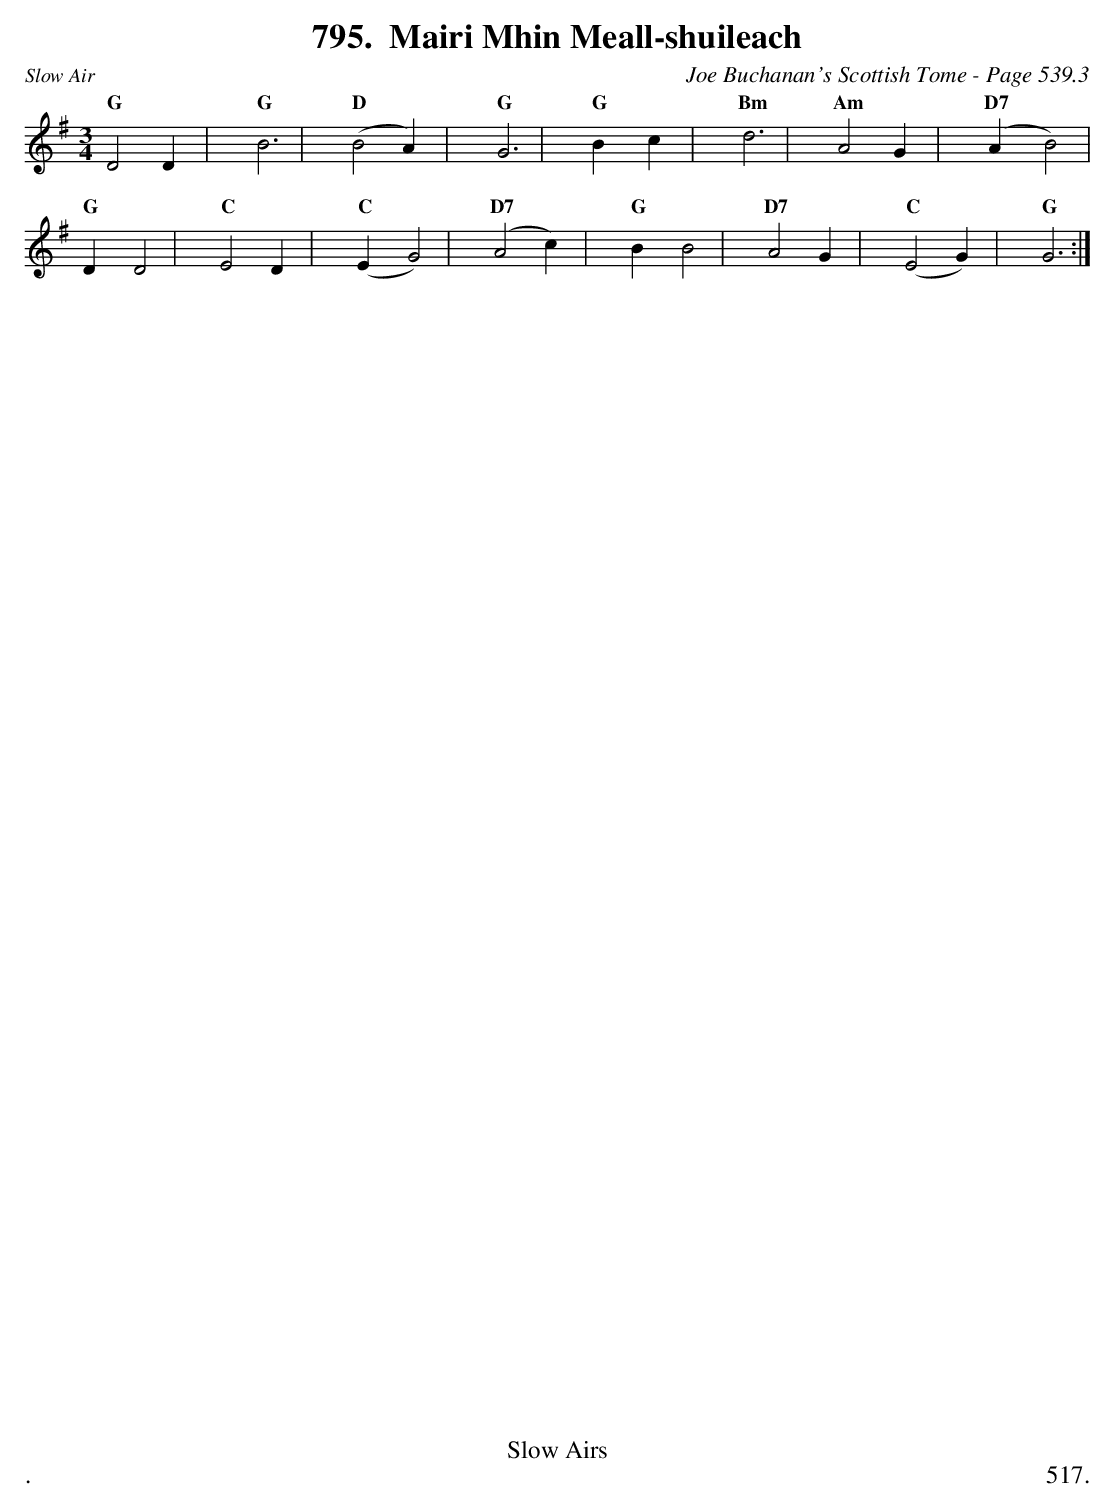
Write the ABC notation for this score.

X:1
T:Mairi Mhin Meall-shuileach
C:Joe Buchanan's Scottish Tome - Page 539.3
L:1/4
M:3/4
K:G
"G"D2 D | "G"B3 | "D"(B2 A) | "G"G3 | "G"B c | "Bm"d3 | "Am"A2 G | "D7"(A B2) |
"G"D D2 | "C"E2 D | "C"(E G2) | "D7"(A2 c) | "G"B B2 | "D7"A2 G | "C"(E2 G) | "G"G3 :|
